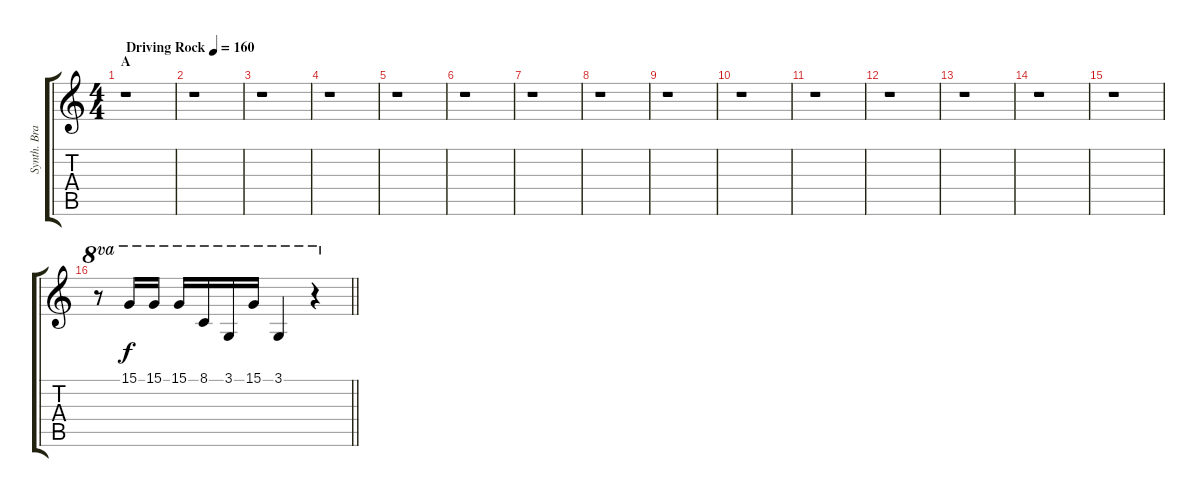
\track ("Synth. Brass" "Synth. Bra") {instrument synthbrass1}
\staff {score tabs}
\tuning (E4 B3 G3 D3 A2 E2) {hide}
\ts (4 4)
\section ("" "A")
\tempo (160 "Driving Rock")
\clef g2
\ks c
r.1{dy f instrument synthbrass1} |
r.1 |
r.1 |
r.1 |
r.1 |
r.1 |
r.1 |
r.1 |
r.1 |
r.1 |
r.1 |
r.1 |
r.1 |
r.1 |
r.1 |
\barLineRight lightlight
r.8{ot 8va} 15.1.16{ot 8va} 15.1.16{ot 8va} 15.1.16{ot 8va} 8.1.16{ot 8va} 3.1.16{ot 8va} 15.1.16{ot 8va} 3.1.4{ot 8va} r.4{ot 8va}
